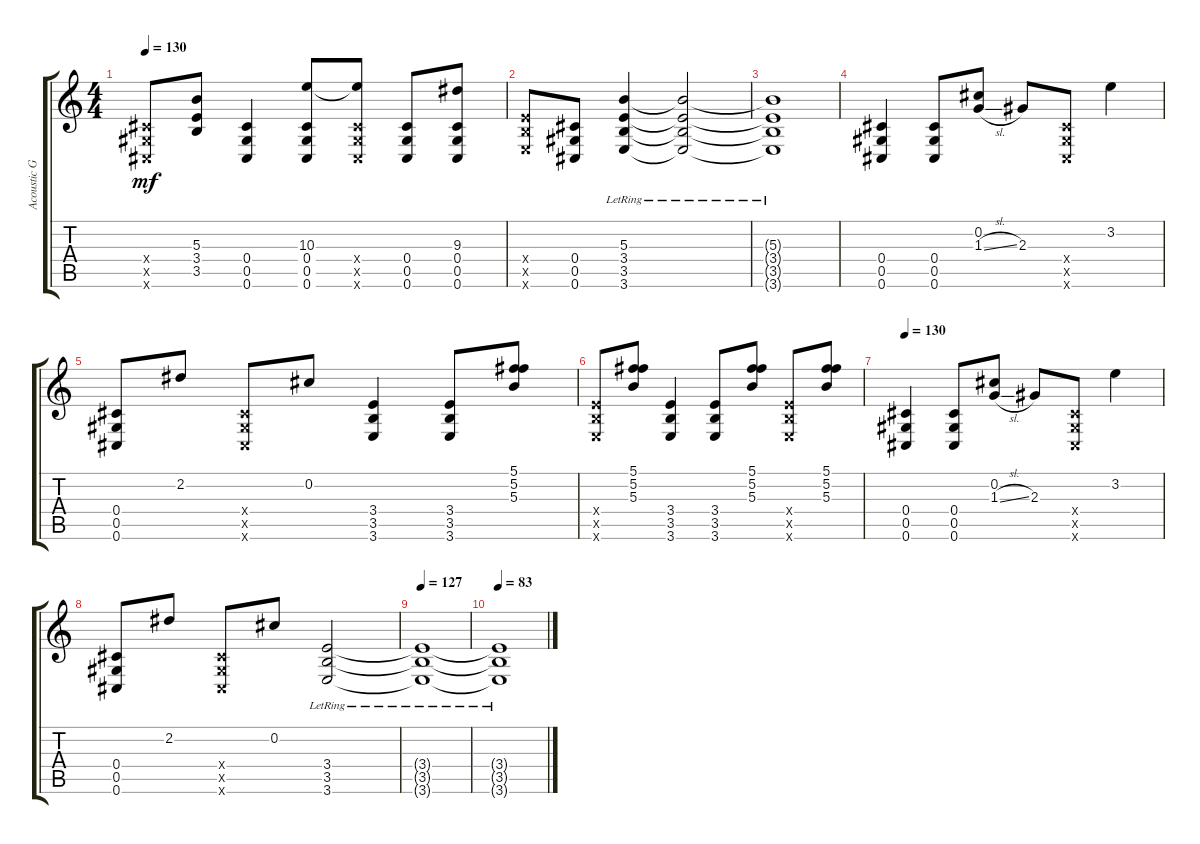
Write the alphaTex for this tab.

\track ("Acoustic Guitar (Brian Vodinh)" "Acoustic G") {instrument acousticguitarsteel}
\staff {score tabs}
\tuning (Db4 Db4 Gb3 Db3 Ab2 Db2) {hide}
\ts (4 4)
\tempo 130
\clef g2
\ks c
(0.4{x} 0.5{x} 0.6{x}).8{dy mf} (5.3 3.4 3.5).8 (0.4 0.5 0.6).4 (10.3 0.4 0.5 0.6).8 (10.3{t} 0.4{x} 0.5{x} 0.6{x}).8 (0.4 0.5 0.6).8 (9.3 0.4 0.5 0.6).8 |
(3.4{x} 3.5{x} 3.6{x}).8 (0.4 0.5 0.6).8 (5.3{lr} 3.4{lr} 3.5{lr} 3.6{lr}).4 (5.3{lr t} 3.4{lr t} 3.5{lr t} 3.6{lr t}).2 |
(5.3{lr t} 3.4{lr t} 3.5{lr t} 3.6{lr t}).1 |
(0.4 0.5 0.6).4 (0.4 0.5 0.6).8 (0.2 1.3{sl}).8 2.3.8 (0.4{x} 0.5{x} 0.6{x}).8 3.2.4 |
(0.4 0.5 0.6).8 2.2.8 (0.4{x} 0.5{x} 0.6{x}).8 0.2.8 (3.4 3.5 3.6).4 (3.4 3.5 3.6).8 (5.1 5.2 5.3).8 |
(3.4{x} 3.5{x} 3.6{x}).8 (5.1 5.2 5.3).8 (3.4 3.5 3.6).4 (3.4 3.5 3.6).8 (5.1 5.2 5.3).8 (3.4{x} 3.5{x} 3.6{x}).8 (5.1 5.2 5.3).8 |
\tempo 130
(0.4 0.5 0.6).4 (0.4 0.5 0.6).8 (0.2 1.3{sl}).8 2.3.8 (0.4{x} 0.5{x} 0.6{x}).8 3.2.4 |
(0.4 0.5 0.6).8 2.2.8 (0.4{x} 0.5{x} 0.6{x}).8 0.2.8 (3.4{lr} 3.5{lr} 3.6{lr}).2 |
\tempo 127
(3.4{lr t} 3.5{lr t} 3.6{lr t}).1 |
\tempo 83
(3.4{lr t} 3.5{lr t} 3.6{lr t}).1
